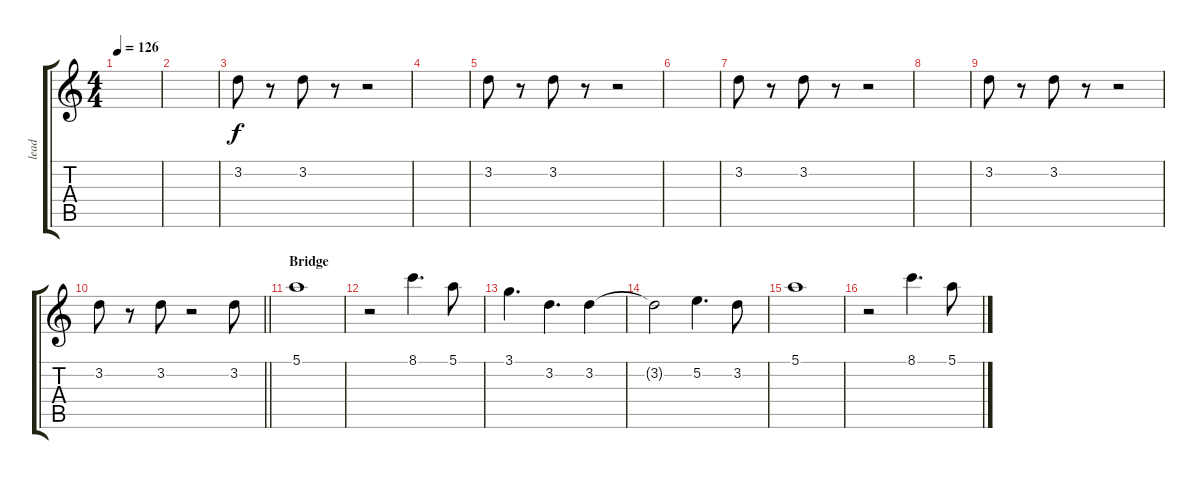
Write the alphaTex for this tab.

\track ("lead" "lead") {instrument acousticguitarsteel}
\staff {score tabs}
\tuning (E4 B3 G3 D3 A2 E2) {hide}
\ts (4 4)
\tempo 126
\clef g2
\ks c
|
|
3.2.8 r.8 3.2.8 r.8 r.2 |
|
3.2.8 r.8 3.2.8 r.8 r.2 |
|
3.2.8 r.8 3.2.8 r.8 r.2 |
|
3.2.8 r.8 3.2.8 r.8 r.2 |
\barLineRight lightlight
3.2.8 r.8 3.2.8 r.2 3.2.8 |
\section ("" "Bridge")
5.1.1 |
r.2 8.1.4{d} 5.1.8 |
3.1.4{d} 3.2.4{d} 3.2.4 |
3.2{t}.2 5.2.4{d} 3.2.8 |
5.1.1 |
r.2 8.1.4{d} 5.1.8
